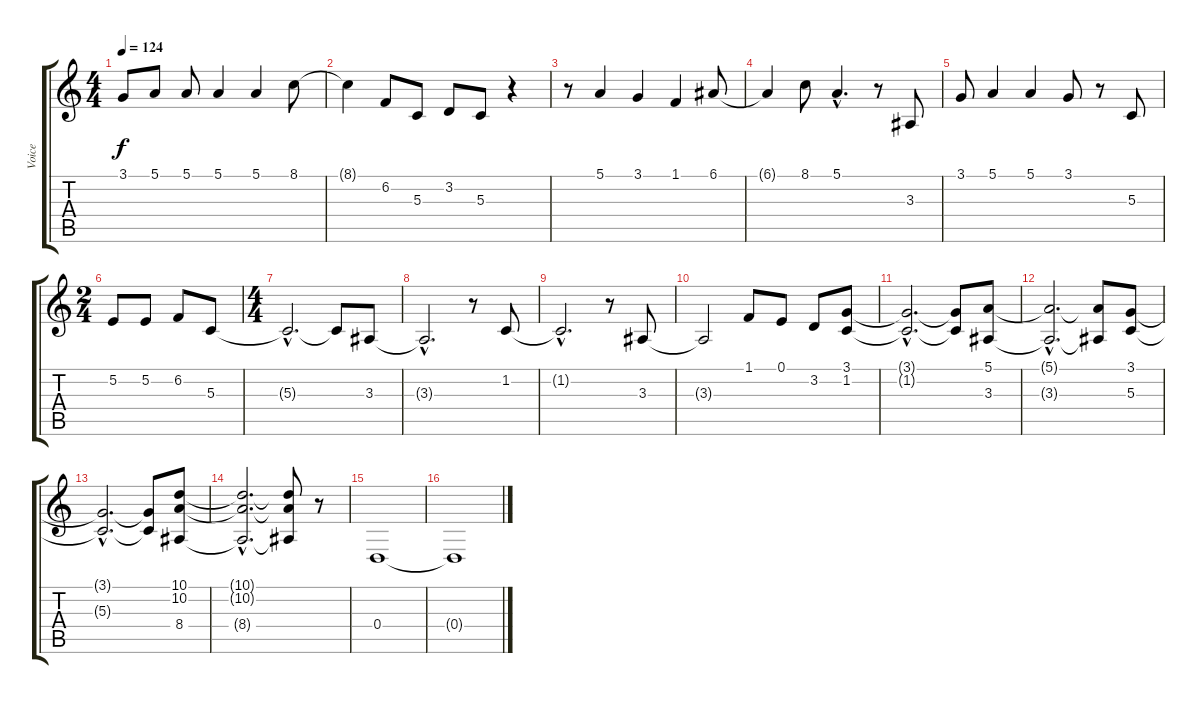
\track ("Voice" "Voice") {instrument lead3calliope}
\staff {score tabs}
\tuning (E4 B3 G3 D3 A2 E2) {hide}
\ts (4 4)
\tempo 124
\clef g2
\ks c
3.1.8{dy f} 5.1.8 5.1.8 5.1.4 5.1.4 8.1.8 |
8.1{t}.4 6.2.8 5.3.8 3.2.8 5.3.8 r.4 |
r.8 5.1.4 3.1.4 1.1.4 6.1.8 |
6.1{t}.4 8.1.8 5.1{hac}.4{d} r.8 3.3.8 |
3.1.8 5.1.4 5.1.4 3.1.8 r.8 5.3.8 |
\ts (2 4)
5.2.8 5.2.8 6.2.8 5.3.8 |
\ts (4 4)
5.3{hac t}.2{d} 5.3{t}.8 3.3.8 |
3.3{hac t}.2{d} r.8 1.2.8 |
1.2{hac t}.2{d} r.8 3.3.8 |
3.3{t}.2 1.1.8 0.1.8 3.2.8 (3.1 1.2).8 |
(3.1{hac t} 1.2{hac t}).2{d} (3.1{t} 1.2{t}).8 (5.1 3.3).8 |
(5.1{hac t} 3.3{hac t}).2{d} (5.1{t} 3.3{t}).8 (3.1 5.3).8 |
(3.1{hac t} 5.3{hac t}).2{d} (3.1{t} 5.3{t}).8 (10.1 10.2 8.4).8 |
(10.1{hac t} 10.2{hac t} 8.4{hac t}).2{d} (10.1{t} 10.2{t} 8.4{t}).8 r.8 |
0.4.1 |
0.4{t}.1
